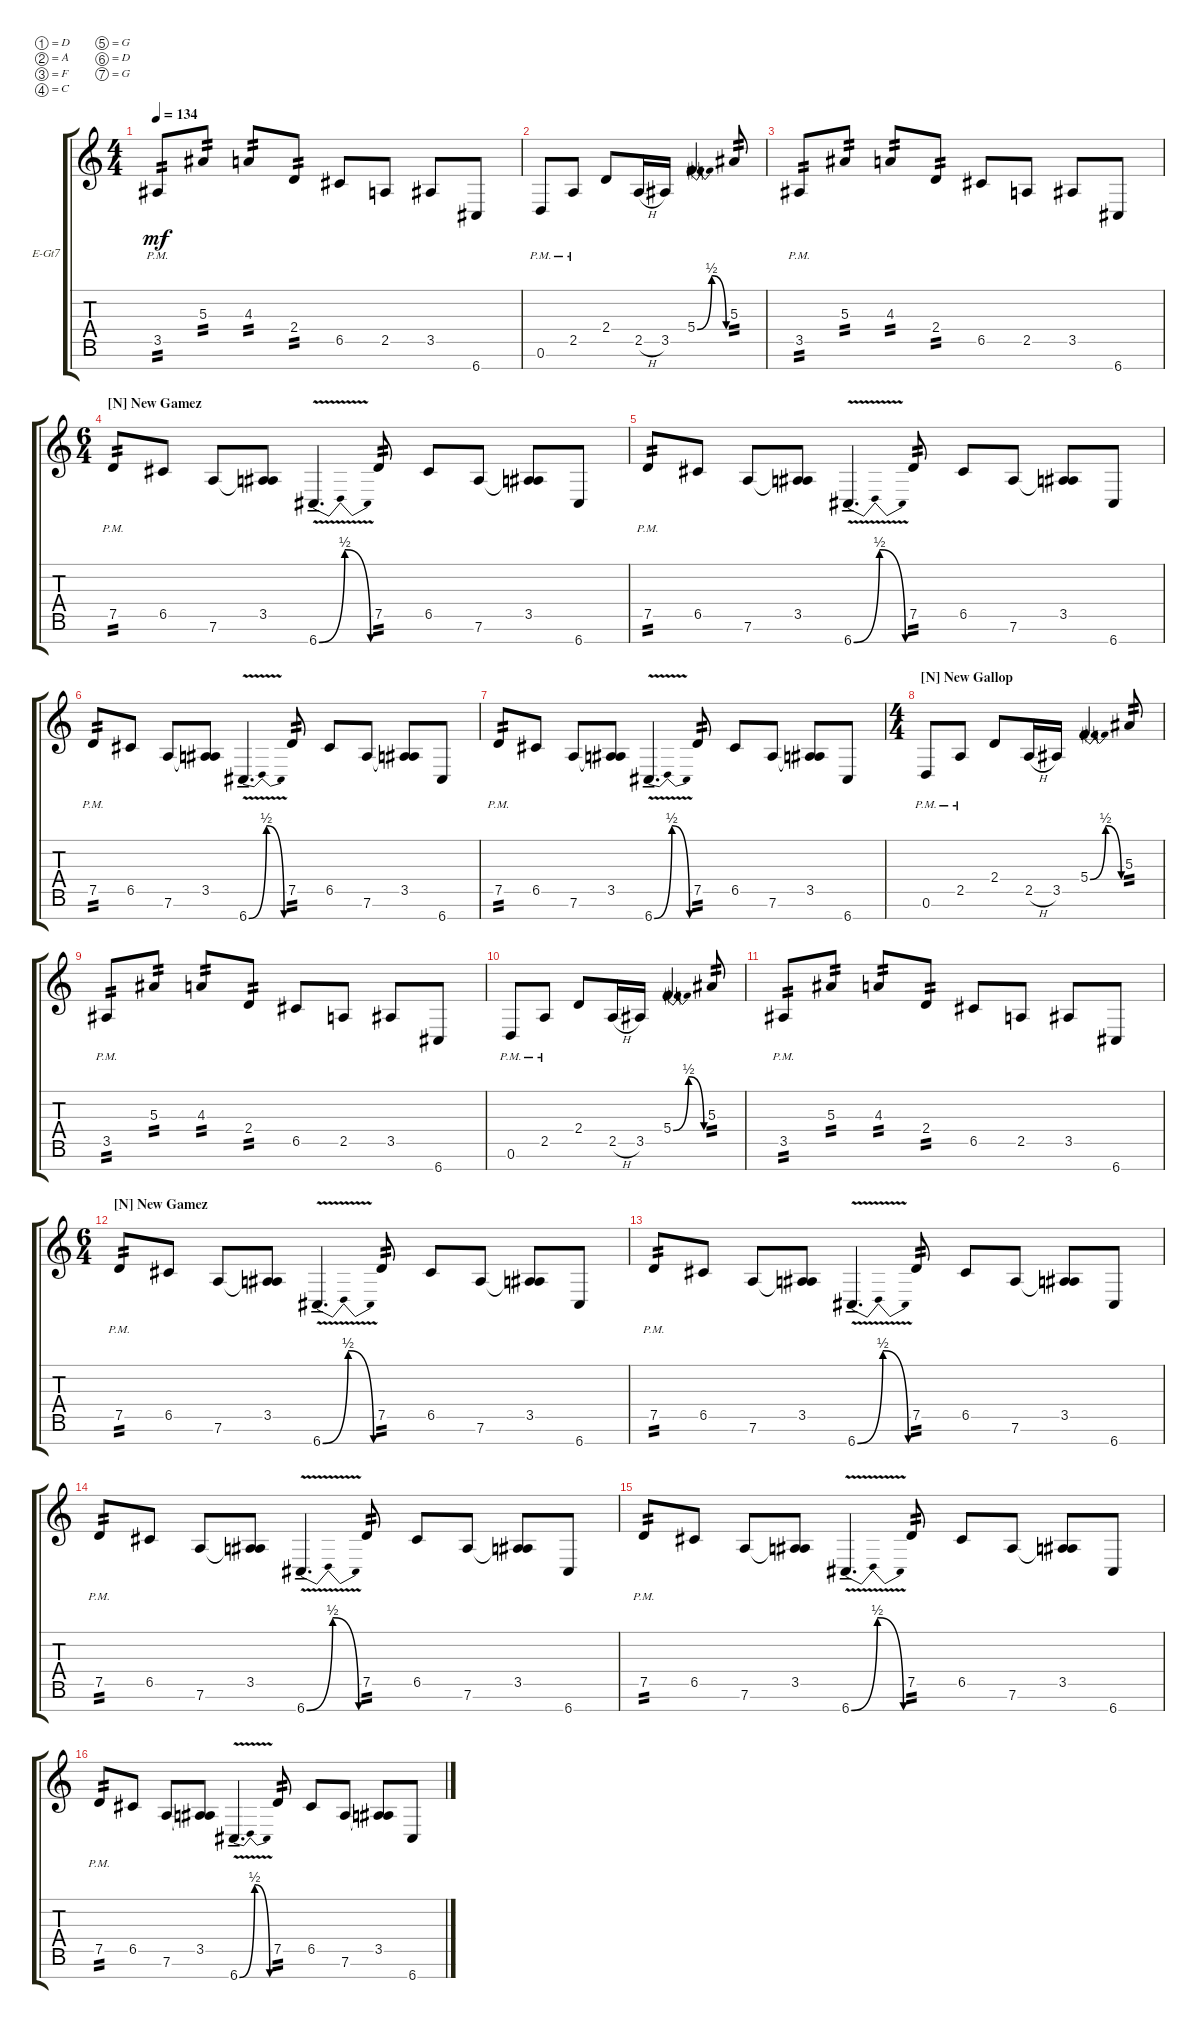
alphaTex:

\defaultSystemsLayout 4
\bracketExtendMode groupsimilarinstruments
\firstSystemTrackNameOrientation horizontal
\otherSystemsTrackNameOrientation horizontal
\track ("Adesola" "E-Gt7") {instrument distortionguitar}
\staff {score tabs}
\tuning (D4 A3 F3 C3 G2 D2 G1)
\ts (4 4)
\tempo 134
\clef g2
\ks c
3.5{pm}.8{tp 2 dy mf} 5.3.8{tp 2} 4.3.8{tp 2} 2.4.8{tp 2} 6.5.8 2.5.8 3.5.8 6.7.8 |
0.6{pm}.8 2.5{pm}.8 2.4.8 2.5{h}.16 3.5.16 5.4{be (bendrelease 29.4 0 38.4 2 39.6 2 54 0)}.4{d} 5.3.8{tp 2} |
3.5{pm}.8{tp 2} 5.3.8{tp 2} 4.3.8{tp 2} 2.4.8{tp 2} 6.5.8 2.5.8 3.5.8 6.7.8 |
\ts (6 4)
\section ("N" "New Gamez")
7.5{pm}.8{tp 2} 6.5.8 7.6.8 (3.5 7.6{t}).8 6.7{be (bendrelease 21 0 37.8 2 37.8 2 54.6 0) v ten}.4{d} 7.5.8{tp 2} 6.5.8 7.6.8 (3.5 7.6{t}).8 6.7.8 |
7.5{pm}.8{tp 2} 6.5.8 7.6.8 (3.5 7.6{t}).8 6.7{be (bendrelease 21 0 37.8 2 37.8 2 54.6 0) v ten}.4{d} 7.5.8{tp 2} 6.5.8 7.6.8 (3.5 7.6{t}).8 6.7.8 |
7.5{pm}.8{tp 2} 6.5.8 7.6.8 (3.5 7.6{t}).8 6.7{be (bendrelease 21 0 37.8 2 37.8 2 54.6 0) v ten}.4{d} 7.5.8{tp 2} 6.5.8 7.6.8 (3.5 7.6{t}).8 6.7.8 |
7.5{pm}.8{tp 2} 6.5.8 7.6.8 (3.5 7.6{t}).8 6.7{be (bendrelease 21 0 37.8 2 37.8 2 54.6 0) v ten}.4{d} 7.5.8{tp 2} 6.5.8 7.6.8 (3.5 7.6{t}).8 6.7.8 |
\ts (4 4)
\section ("N" "New Gallop")
0.6{pm}.8 2.5{pm}.8 2.4.8 2.5{h}.16 3.5.16 5.4{be (bendrelease 29.4 0 38.4 2 39.6 2 54 0)}.4{d} 5.3.8{tp 2} |
3.5{pm}.8{tp 2} 5.3.8{tp 2} 4.3.8{tp 2} 2.4.8{tp 2} 6.5.8 2.5.8 3.5.8 6.7.8 |
0.6{pm}.8 2.5{pm}.8 2.4.8 2.5{h}.16 3.5.16 5.4{be (bendrelease 29.4 0 38.4 2 39.6 2 54 0)}.4{d} 5.3.8{tp 2} |
3.5{pm}.8{tp 2} 5.3.8{tp 2} 4.3.8{tp 2} 2.4.8{tp 2} 6.5.8 2.5.8 3.5.8 6.7.8 |
\ts (6 4)
\section ("N" "New Gamez")
7.5{pm}.8{tp 2} 6.5.8 7.6.8 (3.5 7.6{t}).8 6.7{be (bendrelease 21 0 37.8 2 37.8 2 54.6 0) v ten}.4{d} 7.5.8{tp 2} 6.5.8 7.6.8 (3.5 7.6{t}).8 6.7.8 |
7.5{pm}.8{tp 2} 6.5.8 7.6.8 (3.5 7.6{t}).8 6.7{be (bendrelease 21 0 37.8 2 37.8 2 54.6 0) v ten}.4{d} 7.5.8{tp 2} 6.5.8 7.6.8 (3.5 7.6{t}).8 6.7.8 |
7.5{pm}.8{tp 2} 6.5.8 7.6.8 (3.5 7.6{t}).8 6.7{be (bendrelease 21 0 37.8 2 37.8 2 54.6 0) v ten}.4{d} 7.5.8{tp 2} 6.5.8 7.6.8 (3.5 7.6{t}).8 6.7.8 |
7.5{pm}.8{tp 2} 6.5.8 7.6.8 (3.5 7.6{t}).8 6.7{be (bendrelease 21 0 37.8 2 37.8 2 54.6 0) v ten}.4{d} 7.5.8{tp 2} 6.5.8 7.6.8 (3.5 7.6{t}).8 6.7.8 |
7.5{pm}.8{tp 2} 6.5.8 7.6.8 (3.5 7.6{t}).8 6.7{be (bendrelease 21 0 37.8 2 37.8 2 54.6 0) v ten}.4{d} 7.5.8{tp 2} 6.5.8 7.6.8 (3.5 7.6{t}).8 6.7.8
